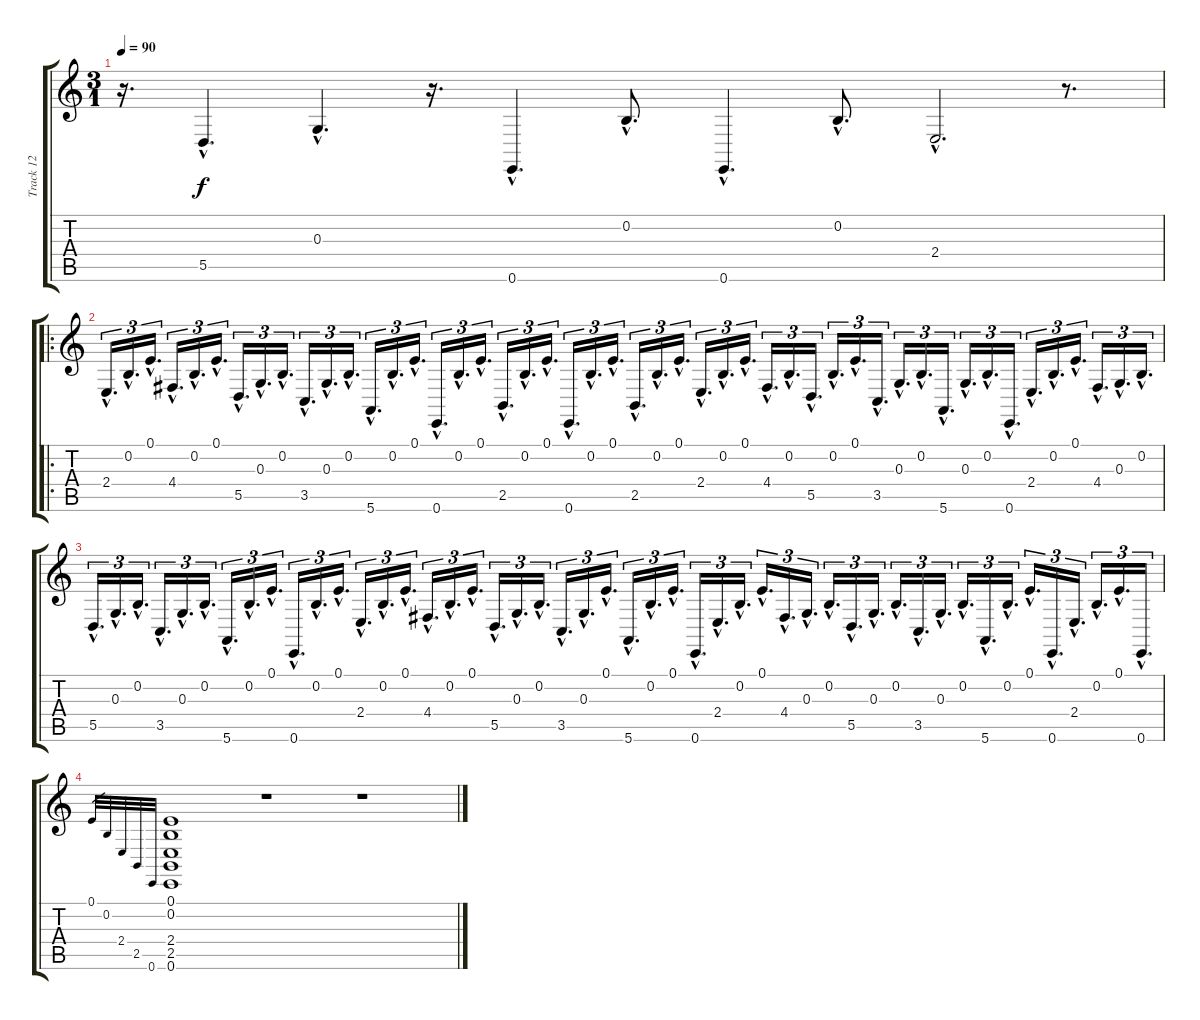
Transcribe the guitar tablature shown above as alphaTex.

\track ("Track 12" "Track 12") {instrument acousticgrandpiano}
\staff {score tabs}
\tuning (E4 B3 G3 D3 A2 E2) {hide}
\ts (3 1)
\tempo 90
\clef g2
\ks c
r.16{d dy f} 5.5{hac}.4{d} 0.3{hac}.4{d} r.16{d} 0.6{hac}.4{d} 0.2{hac}.8{d} 0.6{hac}.4{d} 0.2{hac}.8{d} 2.4{hac}.2{d} r.8{d} |
\ro
2.4{hac}.16{d tu (3 2)} 0.2{hac}.16{d tu (3 2)} 0.1{hac}.16{d tu (3 2)} 4.4{hac}.16{d tu (3 2)} 0.2{hac}.16{d tu (3 2)} 0.1{hac}.16{d tu (3 2)} 5.5{hac}.16{d tu (3 2)} 0.3{hac}.16{d tu (3 2)} 0.2{hac}.16{d tu (3 2)} 3.5{hac}.16{d tu (3 2)} 0.3{hac}.16{d tu (3 2)} 0.2{hac}.16{d tu (3 2)} 5.6{hac}.16{d tu (3 2)} 0.2{hac}.16{d tu (3 2)} 0.1{hac}.16{d tu (3 2)} 0.6{hac}.16{d tu (3 2)} 0.2{hac}.16{d tu (3 2)} 0.1{hac}.16{d tu (3 2)} 2.5{hac}.16{d tu (3 2)} 0.2{hac}.16{d tu (3 2)} 0.1{hac}.16{d tu (3 2)} 0.6{hac}.16{d tu (3 2)} 0.2{hac}.16{d tu (3 2)} 0.1{hac}.16{d tu (3 2)} 2.5{hac}.16{d tu (3 2)} 0.2{hac}.16{d tu (3 2)} 0.1{hac}.16{d tu (3 2)} 2.4{hac}.16{d tu (3 2)} 0.2{hac}.16{d tu (3 2)} 0.1{hac}.16{d tu (3 2)} 4.4{hac}.16{d tu (3 2)} 0.2{hac}.16{d tu (3 2)} 5.5{hac}.16{d tu (3 2)} 0.2{hac}.16{d tu (3 2)} 0.1{hac}.16{d tu (3 2)} 3.5{hac}.16{d tu (3 2)} 0.3{hac}.16{d tu (3 2)} 0.2{hac}.16{d tu (3 2)} 5.6{hac}.16{d tu (3 2)} 0.3{hac}.16{d tu (3 2)} 0.2{hac}.16{d tu (3 2)} 0.6{hac}.16{d tu (3 2)} 2.4{hac}.16{d tu (3 2)} 0.2{hac}.16{d tu (3 2)} 0.1{hac}.16{d tu (3 2)} 4.4{hac}.16{d tu (3 2)} 0.3{hac}.16{d tu (3 2)} 0.2{hac}.16{d tu (3 2)} |
5.5{hac}.16{d tu (3 2)} 0.3{hac}.16{d tu (3 2)} 0.2{hac}.16{d tu (3 2)} 3.5{hac}.16{d tu (3 2)} 0.3{hac}.16{d tu (3 2)} 0.2{hac}.16{d tu (3 2)} 5.6{hac}.16{d tu (3 2)} 0.2{hac}.16{d tu (3 2)} 0.1{hac}.16{d tu (3 2)} 0.6{hac}.16{d tu (3 2)} 0.2{hac}.16{d tu (3 2)} 0.1{hac}.16{d tu (3 2)} 2.4{hac}.16{d tu (3 2)} 0.2{hac}.16{d tu (3 2)} 0.1{hac}.16{d tu (3 2)} 4.4{hac}.16{d tu (3 2)} 0.2{hac}.16{d tu (3 2)} 0.1{hac}.16{d tu (3 2)} 5.5{hac}.16{d tu (3 2)} 0.3{hac}.16{d tu (3 2)} 0.2{hac}.16{d tu (3 2)} 3.5{hac}.16{d tu (3 2)} 0.3{hac}.16{d tu (3 2)} 0.1{hac}.16{d tu (3 2)} 5.6{hac}.16{d tu (3 2)} 0.2{hac}.16{d tu (3 2)} 0.1{hac}.16{d tu (3 2)} 0.6{hac}.16{d tu (3 2)} 2.4{hac}.16{d tu (3 2)} 0.2{hac}.16{d tu (3 2)} 0.1{hac}.16{d tu (3 2)} 4.4{hac}.16{d tu (3 2)} 0.3{hac}.16{d tu (3 2)} 0.2{hac}.16{d tu (3 2)} 5.5{hac}.16{d tu (3 2)} 0.3{hac}.16{d tu (3 2)} 0.2{hac}.16{d tu (3 2)} 3.5{hac}.16{d tu (3 2)} 0.3{hac}.16{d tu (3 2)} 0.2{hac}.16{d tu (3 2)} 5.6{hac}.16{d tu (3 2)} 0.2{hac}.16{d tu (3 2)} 0.1{hac}.16{d tu (3 2)} 0.6{hac}.16{d tu (3 2)} 2.4{hac}.16{d tu (3 2)} 0.2{hac}.16{d tu (3 2)} 0.1{hac}.16{d tu (3 2)} 0.6{hac}.16{d tu (3 2)} |
0.1.32{gr} 0.2.32{gr} 2.4.32{gr} 2.5.32{gr} 0.6.32{gr} (0.1 0.2 2.4 2.5 0.6).1 r.1 r.1
